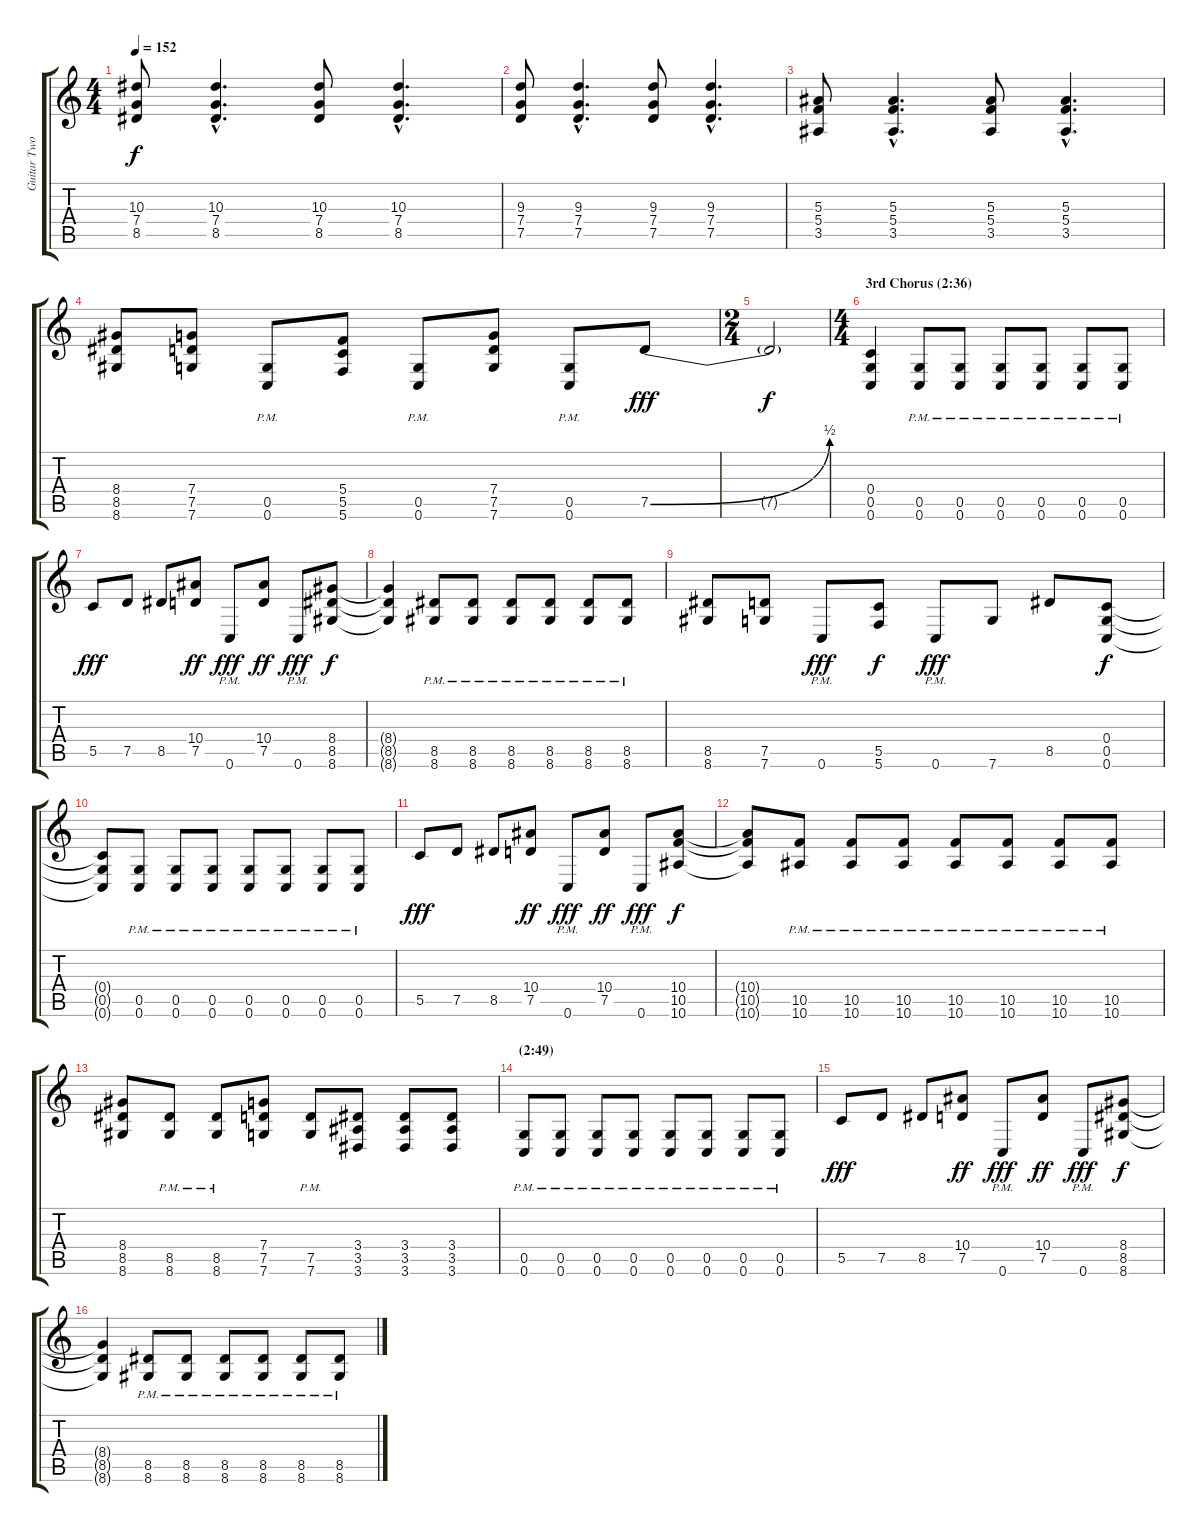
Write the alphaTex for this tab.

\track ("Guitar Two" "Guitar Two") {instrument overdrivenguitar}
\staff {score tabs}
\tuning (D4 A3 F3 C3 G2 C2) {hide}
\ts (4 4)
\tempo 152
\clef g2
\ks c
(10.3 7.4 8.5).8{dy f} (10.3{hac} 7.4{hac} 8.5{hac}).4{d} (10.3 7.4 8.5).8 (10.3{hac} 7.4{hac} 8.5{hac}).4{d} |
(9.3 7.4 7.5).8 (9.3{hac} 7.4{hac} 7.5{hac}).4{d} (9.3 7.4 7.5).8 (9.3{hac} 7.4{hac} 7.5{hac}).4{d} |
(5.3 5.4 3.5).8 (5.3{hac} 5.4{hac} 3.5{hac}).4{d} (5.3 5.4 3.5).8 (5.3{hac} 5.4{hac} 3.5{hac}).4{d} |
(8.4 8.5 8.6).8 (7.4 7.5 7.6).8 (0.5{pm} 0.6{pm}).8 (5.4 5.5 5.6).8 (0.5{pm} 0.6{pm}).8 (7.4 7.5 7.6).8 (0.5{pm} 0.6{pm}).8 7.5{be (bend 0 0 60 2)}.8{dy fff} |
\ts (2 4)
7.5{t}.2{dy f} |
\ts (4 4)
\section ("" "3rd Chorus (2:36)")
(0.4 0.5 0.6).4 (0.5{pm} 0.6{pm}).8 (0.5{pm} 0.6{pm}).8 (0.5{pm} 0.6{pm}).8 (0.5{pm} 0.6{pm}).8 (0.5{pm} 0.6{pm}).8 (0.5{pm} 0.6{pm}).8 |
5.5.8{dy fff} 7.5.8 8.5.8 (10.4 7.5).8{dy ff} 0.6{pm}.8{dy fff} (10.4 7.5).8{dy ff} 0.6{pm}.8{dy fff} (8.4 8.5 8.6).8{dy f} |
(8.4{t} 8.5{t} 8.6{t}).4 (8.5{pm} 8.6{pm}).8 (8.5{pm} 8.6{pm}).8 (8.5{pm} 8.6{pm}).8 (8.5{pm} 8.6{pm}).8 (8.5{pm} 8.6{pm}).8 (8.5{pm} 8.6{pm}).8 |
(8.5 8.6).8 (7.5 7.6).8 0.6{pm}.8{dy fff} (5.5 5.6).8{dy f} 0.6{pm}.8{dy fff} 7.6.8 8.5.8 (0.4 0.5 0.6).8{dy f} |
(0.4{t} 0.5{t} 0.6{t}).8 (0.5{pm} 0.6{pm}).8 (0.5{pm} 0.6{pm}).8 (0.5{pm} 0.6{pm}).8 (0.5{pm} 0.6{pm}).8 (0.5{pm} 0.6{pm}).8 (0.5{pm} 0.6{pm}).8 (0.5{pm} 0.6{pm}).8 |
5.5.8{dy fff} 7.5.8 8.5.8 (10.4 7.5).8{dy ff} 0.6{pm}.8{dy fff} (10.4 7.5).8{dy ff} 0.6{pm}.8{dy fff} (10.4 10.5 10.6).8{dy f} |
(10.4{t} 10.5{t} 10.6{t}).8 (10.5{pm} 10.6{pm}).8 (10.5{pm} 10.6{pm}).8 (10.5{pm} 10.6{pm}).8 (10.5{pm} 10.6{pm}).8 (10.5{pm} 10.6{pm}).8 (10.5{pm} 10.6{pm}).8 (10.5{pm} 10.6{pm}).8 |
(8.4 8.5 8.6).8 (8.5{pm} 8.6{pm}).8 (8.5{pm} 8.6{pm}).8 (7.4 7.5 7.6).8 (7.5{pm} 7.6{pm}).8 (3.4 3.5 3.6).8 (3.4 3.5 3.6).8 (3.4 3.5 3.6).8 |
\section ("" "(2:49)")
(0.5{pm} 0.6{pm}).8 (0.5{pm} 0.6{pm}).8 (0.5{pm} 0.6{pm}).8 (0.5{pm} 0.6{pm}).8 (0.5{pm} 0.6{pm}).8 (0.5{pm} 0.6{pm}).8 (0.5{pm} 0.6{pm}).8 (0.5{pm} 0.6{pm}).8 |
5.5.8{dy fff} 7.5.8 8.5.8 (10.4 7.5).8{dy ff} 0.6{pm}.8{dy fff} (10.4 7.5).8{dy ff} 0.6{pm}.8{dy fff} (8.4 8.5 8.6).8{dy f} |
(8.4{t} 8.5{t} 8.6{t}).4 (8.5{pm} 8.6{pm}).8 (8.5{pm} 8.6{pm}).8 (8.5{pm} 8.6{pm}).8 (8.5{pm} 8.6{pm}).8 (8.5{pm} 8.6{pm}).8 (8.5{pm} 8.6{pm}).8
